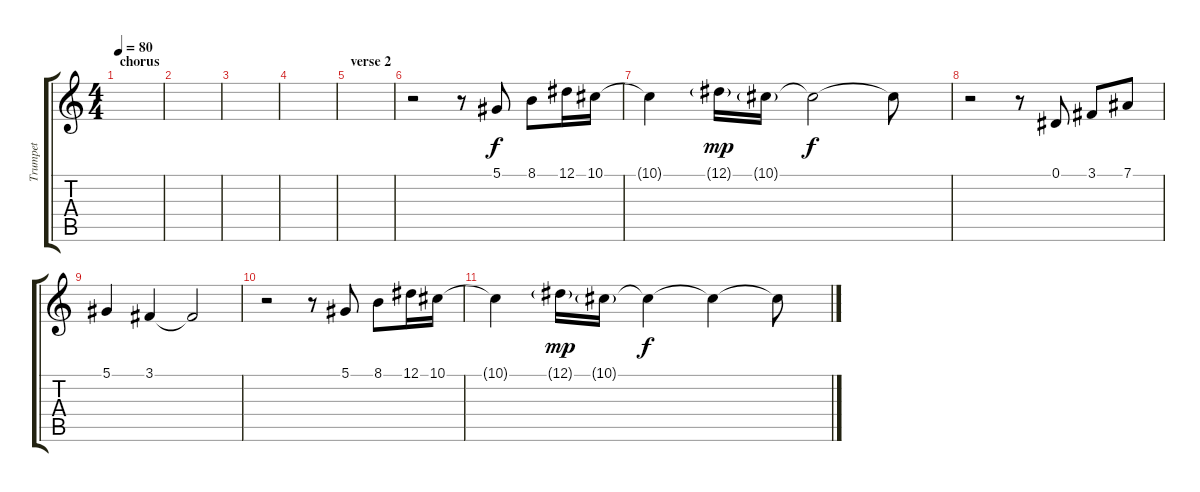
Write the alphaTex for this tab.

\track ("Trumpet" "Trumpet") {instrument trombone}
\staff {score tabs}
\tuning (Eb4 Bb3 Gb3 Db3 Ab2 Eb2) {hide}
\ts (4 4)
\section ("" "chorus")
\tempo 80
\clef g2
\ks c
|
|
|
|
\section ("" "verse 2")
|
r.2 r.8 5.1.8 8.1.8 12.1.16 10.1.16 |
10.1{t}.4 12.1{g}.16{dy mp} 10.1{g}.16 10.1{t}.2{dy f} 10.1{t}.8 |
r.2 r.8 0.1.8 3.1.8 7.1.8 |
5.1.4 3.1.4 3.1{t}.2 |
r.2 r.8 5.1.8 8.1.8 12.1.16 10.1.16 |
10.1{t}.4 12.1{g}.16{dy mp} 10.1{g}.16 10.1{t}.4{dy f} 10.1{t}.4 10.1{t}.8
